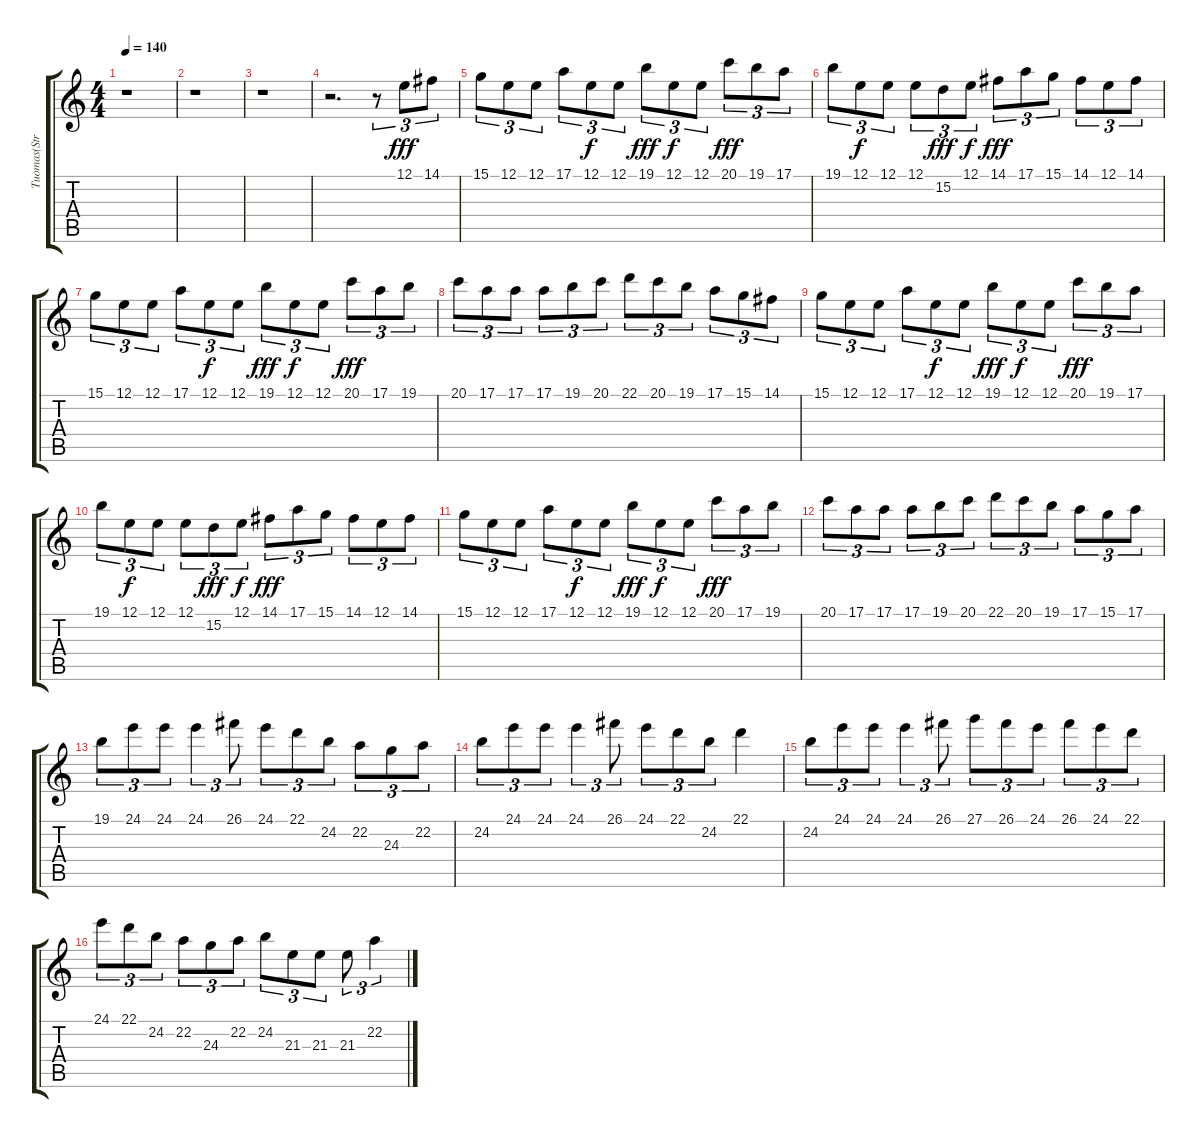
\track ("Tuomas(Strings)" "Tuomas(Str") {instrument stringensemble1}
\staff {score tabs}
\tuning (E4 B3 G3 D3 A2 E2) {hide}
\ts (4 4)
\tempo 140
\clef g2
\ks c
r.1{dy fff} |
r.1 |
r.1 |
r.2{d} r.8{tu (3 2)} 12.1.8{tu (3 2)} 14.1.8{tu (3 2)} |
15.1.8{tu (3 2)} 12.1.8{tu (3 2)} 12.1.8{tu (3 2)} 17.1.8{tu (3 2)} 12.1.8{tu (3 2) dy f} 12.1.8{tu (3 2)} 19.1.8{tu (3 2) dy fff} 12.1.8{tu (3 2) dy f} 12.1.8{tu (3 2)} 20.1.8{tu (3 2) dy fff} 19.1.8{tu (3 2)} 17.1.8{tu (3 2)} |
19.1.8{tu (3 2)} 12.1.8{tu (3 2) dy f} 12.1.8{tu (3 2)} 12.1.8{tu (3 2)} 15.2.8{tu (3 2) dy fff} 12.1.8{tu (3 2) dy f} 14.1.8{tu (3 2) dy fff} 17.1.8{tu (3 2)} 15.1.8{tu (3 2)} 14.1.8{tu (3 2)} 12.1.8{tu (3 2)} 14.1.8{tu (3 2)} |
15.1.8{tu (3 2)} 12.1.8{tu (3 2)} 12.1.8{tu (3 2)} 17.1.8{tu (3 2)} 12.1.8{tu (3 2) dy f} 12.1.8{tu (3 2)} 19.1.8{tu (3 2) dy fff} 12.1.8{tu (3 2) dy f} 12.1.8{tu (3 2)} 20.1.8{tu (3 2) dy fff} 17.1.8{tu (3 2)} 19.1.8{tu (3 2)} |
20.1.8{tu (3 2)} 17.1.8{tu (3 2)} 17.1.8{tu (3 2)} 17.1.8{tu (3 2)} 19.1.8{tu (3 2)} 20.1.8{tu (3 2)} 22.1.8{tu (3 2)} 20.1.8{tu (3 2)} 19.1.8{tu (3 2)} 17.1.8{tu (3 2)} 15.1.8{tu (3 2)} 14.1.8{tu (3 2)} |
15.1.8{tu (3 2)} 12.1.8{tu (3 2)} 12.1.8{tu (3 2)} 17.1.8{tu (3 2)} 12.1.8{tu (3 2) dy f} 12.1.8{tu (3 2)} 19.1.8{tu (3 2) dy fff} 12.1.8{tu (3 2) dy f} 12.1.8{tu (3 2)} 20.1.8{tu (3 2) dy fff} 19.1.8{tu (3 2)} 17.1.8{tu (3 2)} |
19.1.8{tu (3 2)} 12.1.8{tu (3 2) dy f} 12.1.8{tu (3 2)} 12.1.8{tu (3 2)} 15.2.8{tu (3 2) dy fff} 12.1.8{tu (3 2) dy f} 14.1.8{tu (3 2) dy fff} 17.1.8{tu (3 2)} 15.1.8{tu (3 2)} 14.1.8{tu (3 2)} 12.1.8{tu (3 2)} 14.1.8{tu (3 2)} |
15.1.8{tu (3 2)} 12.1.8{tu (3 2)} 12.1.8{tu (3 2)} 17.1.8{tu (3 2)} 12.1.8{tu (3 2) dy f} 12.1.8{tu (3 2)} 19.1.8{tu (3 2) dy fff} 12.1.8{tu (3 2) dy f} 12.1.8{tu (3 2)} 20.1.8{tu (3 2) dy fff} 17.1.8{tu (3 2)} 19.1.8{tu (3 2)} |
20.1.8{tu (3 2)} 17.1.8{tu (3 2)} 17.1.8{tu (3 2)} 17.1.8{tu (3 2)} 19.1.8{tu (3 2)} 20.1.8{tu (3 2)} 22.1.8{tu (3 2)} 20.1.8{tu (3 2)} 19.1.8{tu (3 2)} 17.1.8{tu (3 2)} 15.1.8{tu (3 2)} 17.1.8{tu (3 2)} |
19.1.8{tu (3 2)} 24.1.8{tu (3 2)} 24.1.8{tu (3 2)} 24.1.4{tu (3 2)} 26.1.8{tu (3 2)} 24.1.8{tu (3 2)} 22.1.8{tu (3 2)} 24.2.8{tu (3 2)} 22.2.8{tu (3 2)} 24.3.8{tu (3 2)} 22.2.8{tu (3 2)} |
24.2.8{tu (3 2)} 24.1.8{tu (3 2)} 24.1.8{tu (3 2)} 24.1.4{tu (3 2)} 26.1.8{tu (3 2)} 24.1.8{tu (3 2)} 22.1.8{tu (3 2)} 24.2.8{tu (3 2)} 22.1.4 |
24.2.8{tu (3 2)} 24.1.8{tu (3 2)} 24.1.8{tu (3 2)} 24.1.4{tu (3 2)} 26.1.8{tu (3 2)} 27.1.8{tu (3 2)} 26.1.8{tu (3 2)} 24.1.8{tu (3 2)} 26.1.8{tu (3 2)} 24.1.8{tu (3 2)} 22.1.8{tu (3 2)} |
24.1.8{tu (3 2)} 22.1.8{tu (3 2)} 24.2.8{tu (3 2)} 22.2.8{tu (3 2)} 24.3.8{tu (3 2)} 22.2.8{tu (3 2)} 24.2.8{tu (3 2)} 21.3.8{tu (3 2)} 21.3.8{tu (3 2)} 21.3.8{tu (3 2)} 22.2.4{tu (3 2)}
